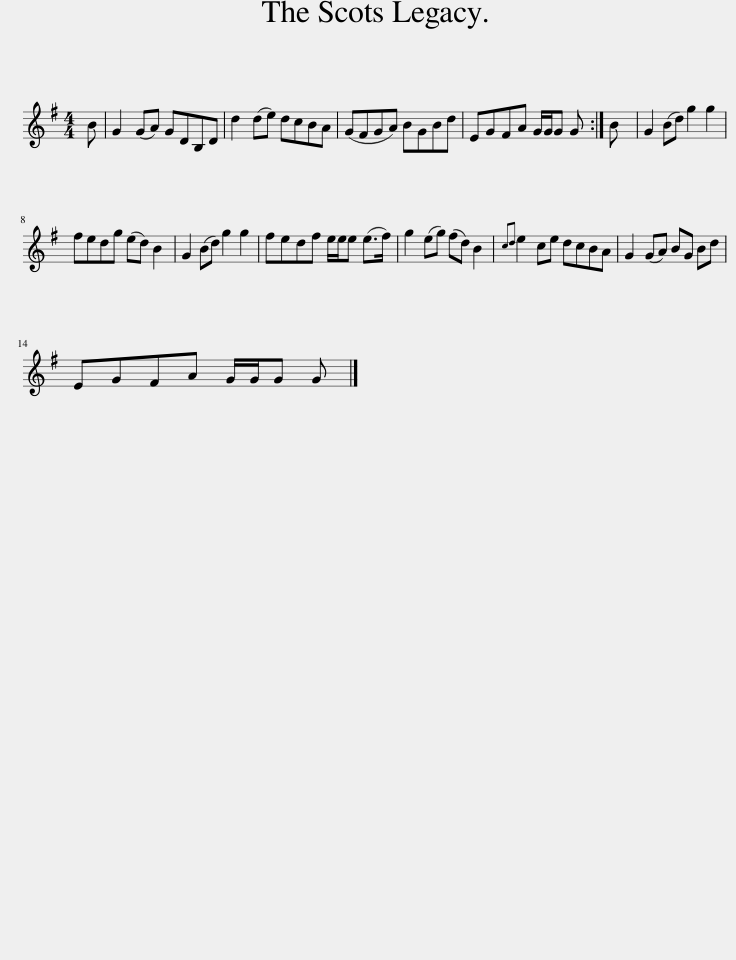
X:1
L:1/8
M:4/4
I:linebreak $
K:G
V:1 treble
V:1
 B | G2 (GA) GDB,D | d2 (de) dcBA | (GFGA) BGBd | EGFA G/G/G G :| %5
 B | G2 (Bd) g2 g2 |$ fedg (ed) B2 | G2 (Bd) g2 g2 | fedf e/e/e (e>f) | %10
 g2 (eg) (fd) B2 |{cd} e2 ce dcBA | G2 (GA) BG Bd |$ EGFA G/G/G G |] %14
